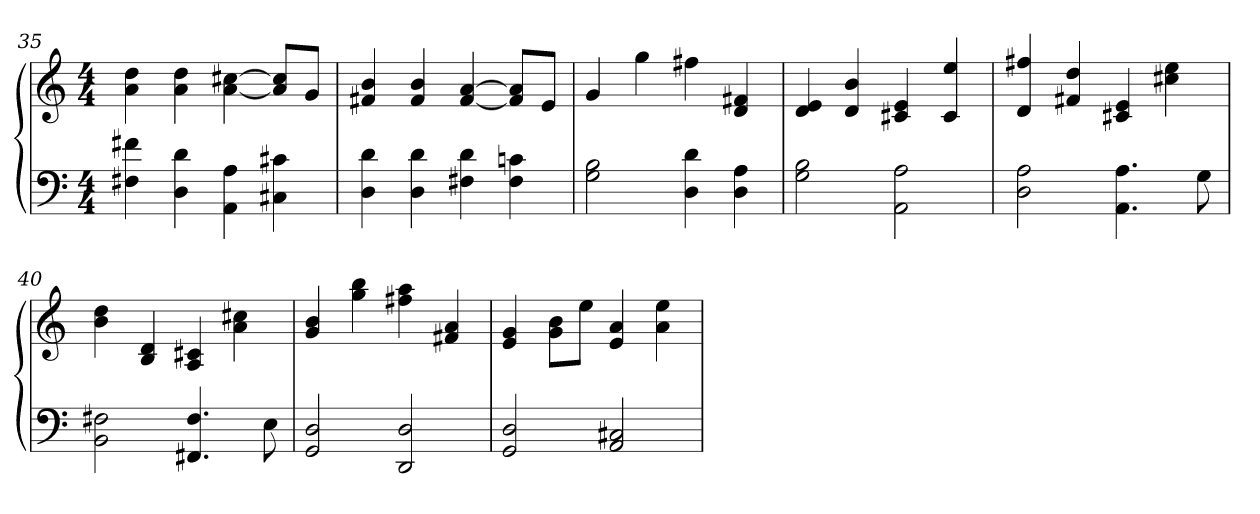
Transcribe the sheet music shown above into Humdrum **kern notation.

**kern	**kern
*part1	*part1
*staff2	*staff1
!!LO:LB:g=z
*clefF4	*clefG2
*M4/4	*M4/4
=35	=35
4f#\ 4F#\	4dd\ 4a\
4d\ 4D\	4a\ 4dd\
4A\ 4AA\	[4a\ [4cc#\
4C#\ 4c#\	8cc#]/ 8a]/L
.	8g/J
=36	=36
4d\ 4D\	4f#/ 4b/
4d\ 4D\	4f#/ 4b/
4d\ 4F#\	[4f#/ [4a/
4F#\ 4cn\	8a]/ 8f#]/L
.	8e/J
=37	=37
2G\ 2B\	4g/
.	4gg\
4d\ 4D\	4ff#\
4A\ 4D\	4d/ 4f#/
=38	=38
2B\ 2G\	4d/ 4e/
.	4d/ 4b/
2AA\ 2A\	4c#/ 4e/
.	4ee/ 4c#/
=39	=39
2A\ 2D\	4d/ 4ff#/
.	4f#/ 4dd/
4.A\ 4.AA\	4c#/ 4e/
.	4ee\ 4cc#\
8G\	.
!!LO:LB:g=z
=40	=40
2F#\ 2BB\	4dd\ 4b\
.	4d/ 4B/
4.F#/ 4.FF#/	4A/ 4c#/
.	4cc#\ 4a\
8E\	.
=41	=41
2GG/ 2D/	4g/ 4b/
.	4gg\ 4bb\
2DD/ 2D/	4ff#\ 4aa\
.	4a/ 4f#/
=42	=42
2GG/ 2D/	4e/ 4g/
.	8b\ 8g\L
.	8ee\J
2AA/ 2C#/	4a/ 4e/
.	4ee\ 4a\
=	=
*-	*-
